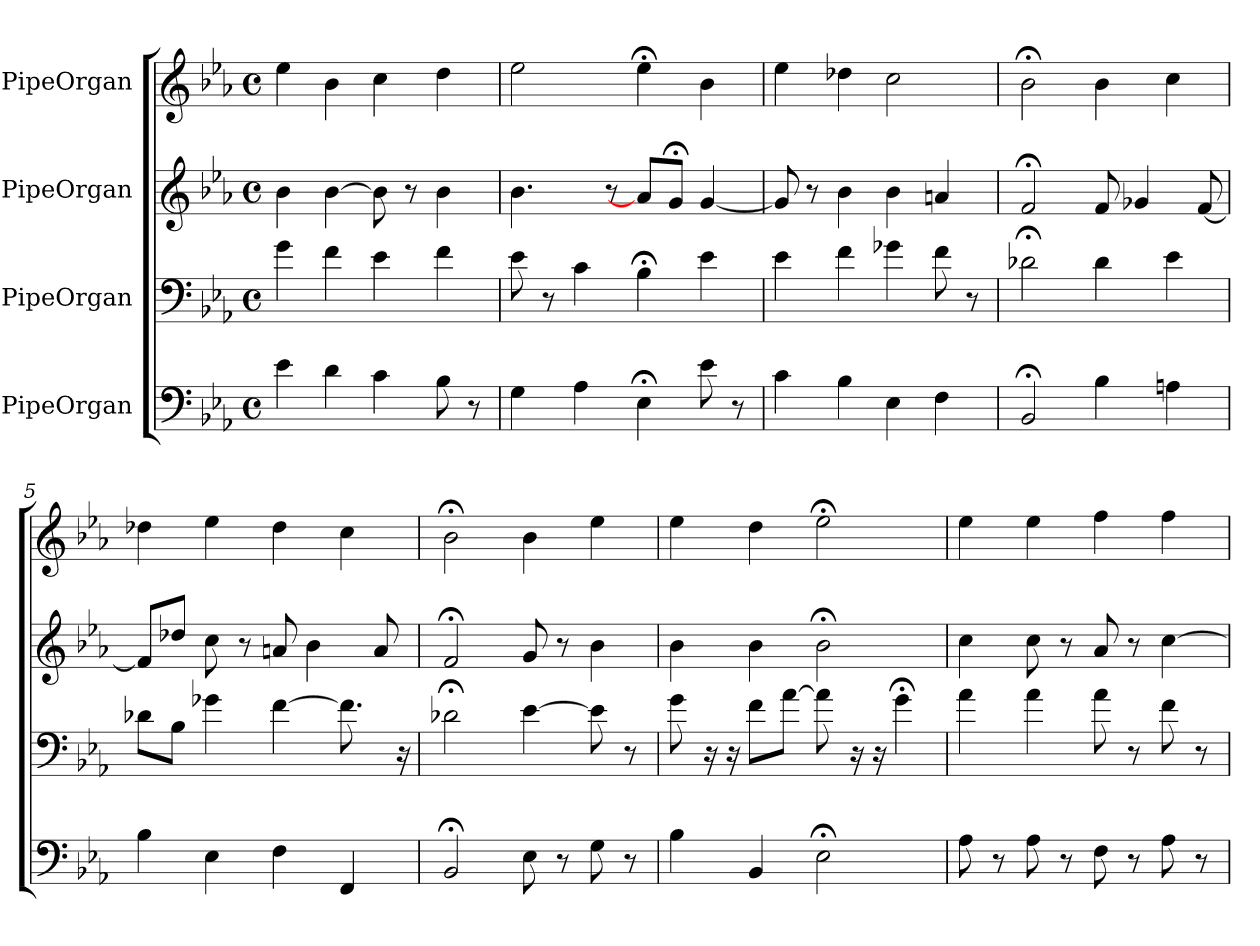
**kern	**kern	**kern	**kern
*part4	*part3	*part2	*part1
*staff4	*staff3	*staff2	*staff1
*I"PipeOrgan	*I"PipeOrgan	*I"PipeOrgan	*I"PipeOrgan
*clefF4	*clefF4	*clefG2	*clefG2
*k[b-e-a-]	*k[b-e-a-]	*k[b-e-a-]	*k[b-e-a-]
*E-:	*E-:	*E-:	*E-:
*M4/4	*M4/4	*M4/4	*M4/4
*met(c)	*met(c)	*met(c)	*met(c)
*MM60	*MM60	*MM60	*MM60
=1	=1	=1	=1
4e-	4g	4b-	4ee-
4d	4f	[4b-	4b-
4c	4e-	8b-]	4cc
.	.	8r	.
8B-	4f	4b-	4dd
8r	.	.	.
=2	=2	=2	=2
4G	8e-	4.b-	2ee-
.	8r	.	.
4A-	4c	.	.
.	.	8r	.
4E-;<	4B-;<	8a-/L]	4ee-;<
.	.	8g;</J	.
8e-	4e-	[4g	4b-
8r	.	.	.
=3	=3	=3	=3
4c	4e-	8g]	4ee-
.	.	8r	.
4B-	4f	4b-	4dd-X
4E-	4g-X	4b-	2cc
4F	8f	4an	.
.	8r	.	.
=4	=4	=4	=4
2BB-;<	2d-X;<	2f;<	2b-;<
4B-	4d-	8f	4b-
.	.	4g-X	.
4An	4e-	.	4cc
.	.	[8f	.
=5	=5	=5	=5
4B-	8d-X\L	8f/L]	4dd-X
.	8B-\J	8dd-X/J	.
4E-	4g-X	8cc	4ee-
.	.	8r	.
4F	[4f	8an	4dd-
.	.	4b-	.
4FF	8.f]	.	4cc
.	.	8a	.
.	16r	.	.
=6	=6	=6	=6
2BB-;<	2d-X;<	2f;<	2b-;<
8E-	[4e-	8g	4b-
8r	.	8r	.
8G	8e-]	4b-	4ee-
8r	8r	.	.
=7	=7	=7	=7
4B-	8g	4b-	4ee-
.	16r	.	.
.	16r	.	.
4BB-	8f\L	4b-	4dd
.	[8a-\J	.	.
2E-;<	8a-]	2b-;<	2ee-;<
.	16r	.	.
.	16r	.	.
.	4g;<	.	.
=8	=8	=8	=8
8A-	4a-	4cc	4ee-
8r	.	.	.
8A-	4a-	8cc	4ee-
8r	.	8r	.
8F	8a-	8a-	4ff
8r	8r	8r	.
8A-	8f	[4cc	4ff
8r	8r	.	.
=	=	=	=
*-	*-	*-	*-
